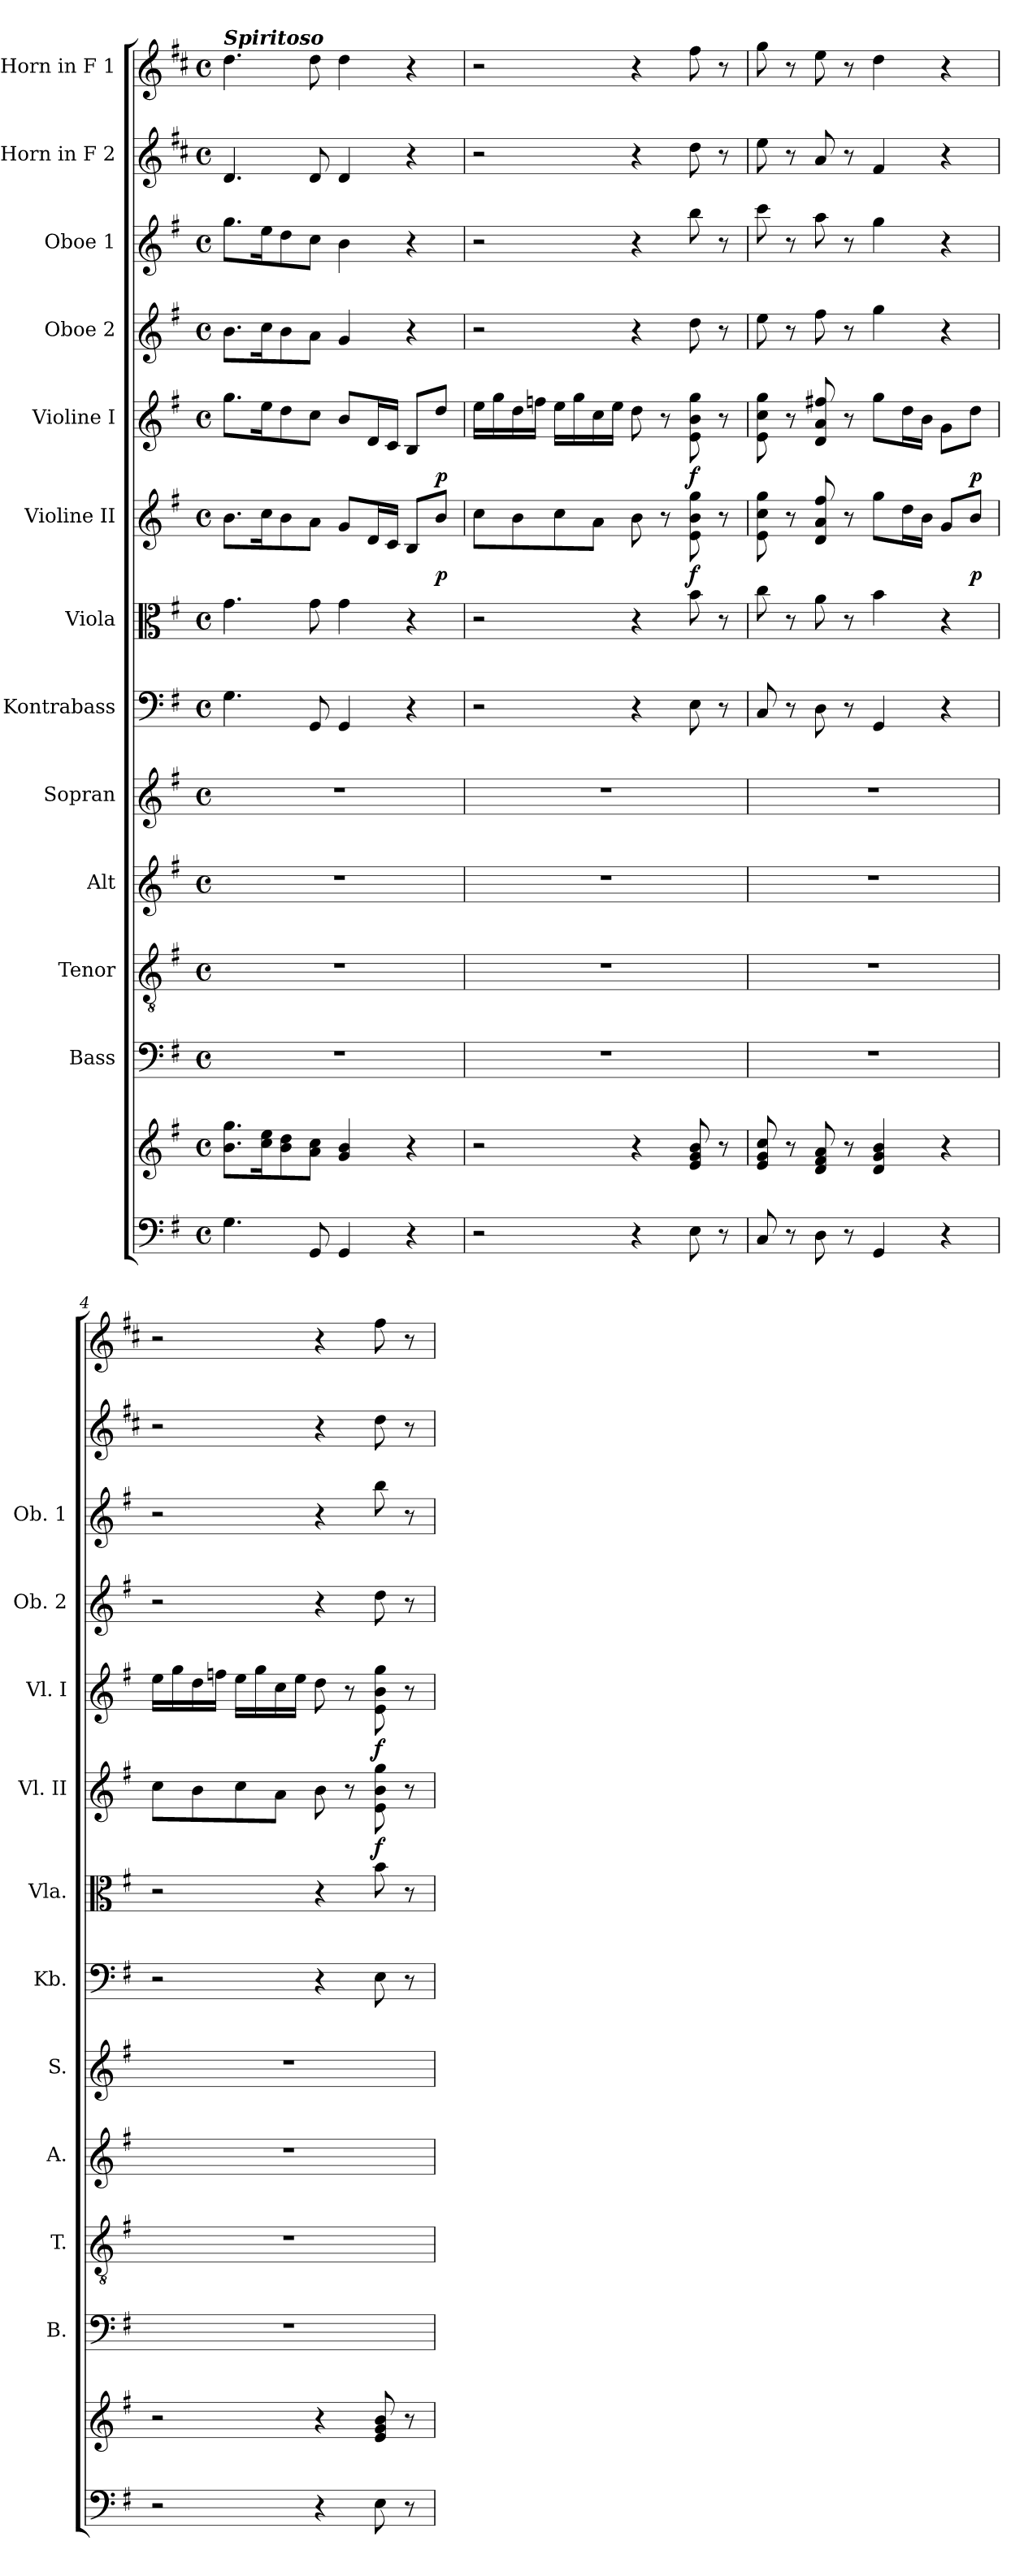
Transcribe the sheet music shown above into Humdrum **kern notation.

**kern	**kern	**kern	**kern	**kern	**kern	**kern	**kern	**kern	**dynam	**kern	**dynam	**kern	**kern	**kern	**kern
*part13	*part13	*part12	*part11	*part10	*part9	*part8	*part7	*part6	*part6	*part5	*part5	*part4	*part3	*part2	*part1
*staff14	*staff13	*staff12	*staff11	*staff10	*staff9	*staff8	*staff7	*staff6	*staff6	*staff5	*staff5	*staff4	*staff3	*staff2	*staff1
*	*	*I"Bass	*I"Tenor	*I"Alt	*I"Sopran	*I"Kontrabass	*I"Viola	*I"Violine II	*	*I"Violine I	*	*I"Oboe 2	*I"Oboe 1	*I"Horn in F 2	*I"Horn in F 1
*	*	*I'B.	*I'T.	*I'A.	*I'S.	*I'Kb.	*I'Vla.	*I'Vl. II	*	*I'Vl. I	*	*I'Ob. 2	*I'Ob. 1	*	*
*clefF4	*clefG2	*clefF4	*clefGv2	*clefG2	*clefG2	*clefF4	*clefC3	*clefG2	*	*clefG2	*	*clefG2	*clefG2	*clefG2	*clefG2
*	*	*	*	*	*	*ITrd7c12	*	*	*	*	*	*	*	*ITrd4c7	*ITrd4c7
*k[f#]	*k[f#]	*k[f#]	*k[f#]	*k[f#]	*k[f#]	*k[f#]	*k[f#]	*k[f#]	*	*k[f#]	*	*k[f#]	*k[f#]	*k[f#]	*k[f#]
*G:	*G:	*G:	*G:	*G:	*G:	*G:	*G:	*G:	*	*G:	*	*G:	*G:	*G:	*G:
*M4/4	*M4/4	*M4/4	*M4/4	*M4/4	*M4/4	*M4/4	*M4/4	*M4/4	*	*M4/4	*	*M4/4	*M4/4	*M4/4	*M4/4
*met(c)	*met(c)	*met(c)	*met(c)	*met(c)	*met(c)	*met(c)	*met(c)	*met(c)	*	*met(c)	*	*met(c)	*met(c)	*met(c)	*met(c)
=1	=1	=1	=1	=1	=1	=1	=1	=1	=1	=1	=1	=1	=1	=1	=1
!	!	!	!	!	!	!	!	!	!	!	!	!	!	!	!LO:TX:a:Bi:t=Spiritoso
4.G\	8.b\ 8.gg\L	1r	1r	1r	1r	4.GG\	4.g\	8.b\L	.	8.gg\L	.	8.b\L	8.gg\L	4.G/	4.g\
.	16cc\ 16ee\k	.	.	.	.	.	.	16cc\k	.	16ee\k	.	16cc\k	16ee\k	.	.
.	8b\ 8dd\	.	.	.	.	.	.	8b\	.	8dd\	.	8b\	8dd\	.	.
8GG/	8a\ 8cc\J	.	.	.	.	8GGG/	8g\	8a\J	.	8cc\J	.	8a\J	8cc\J	8G/	8g\
4GG/	4g/ 4b/	.	.	.	.	4GGG/	4g\	8g/L	.	8b/L	.	4g/	4b\	4G/	4g\
.	.	.	.	.	.	.	.	16d/L	.	16d/L	.	.	.	.	.
.	.	.	.	.	.	.	.	16c/JJ	.	16c/JJ	.	.	.	.	.
4r	4r	.	.	.	.	4r	4r	8B/L	.	8B/L	.	4r	4r	4r	4r
!	!	!	!	!	!	!	!	!	!LO:DY:b	!	!LO:DY:b	!	!	!	!
.	.	.	.	.	.	.	.	8b/J	p	8dd/J	p	.	.	.	.
=2	=2	=2	=2	=2	=2	=2	=2	=2	=2	=2	=2	=2	=2	=2	=2
2r	2r	1r	1r	1r	1r	2r	2r	8cc\L	.	16ee\LL	.	2r	2r	2r	2r
.	.	.	.	.	.	.	.	.	.	16gg\	.	.	.	.	.
.	.	.	.	.	.	.	.	8b\	.	16dd\	.	.	.	.	.
.	.	.	.	.	.	.	.	.	.	16ffn\JJ	.	.	.	.	.
.	.	.	.	.	.	.	.	8cc\	.	16ee\LL	.	.	.	.	.
.	.	.	.	.	.	.	.	.	.	16gg\	.	.	.	.	.
.	.	.	.	.	.	.	.	8a\J	.	16cc\	.	.	.	.	.
.	.	.	.	.	.	.	.	.	.	16ee\JJ	.	.	.	.	.
4r	4r	.	.	.	.	4r	4r	8b\	.	8dd\	.	4r	4r	4r	4r
.	.	.	.	.	.	.	.	8r	.	8r	.	.	.	.	.
!	!	!	!	!	!	!	!	!	!LO:DY:b	!	!LO:DY:b	!	!	!	!
8E\	8e/ 8g/ 8b/	.	.	.	.	8EE\	8b\	8e\ 8b\ 8gg\	f	8e\ 8b\ 8gg\	f	8dd\	8bb\	8g\	8b\
8r	8r	.	.	.	.	8r	8r	8r	.	8r	.	8r	8r	8r	8r
=3	=3	=3	=3	=3	=3	=3	=3	=3	=3	=3	=3	=3	=3	=3	=3
8C/	8e/ 8g/ 8cc/	1r	1r	1r	1r	8CC/	8cc\	8e\ 8cc\ 8gg\	.	8e\ 8cc\ 8gg\	.	8ee\	8ccc\	8a\	8cc\
8r	8r	.	.	.	.	8r	8r	8r	.	8r	.	8r	8r	8r	8r
8D\	8d/ 8f#/ 8a/	.	.	.	.	8DD\	8a\	8d/ 8a/ 8ff#/	.	8d/ 8a/ 8ff#X/	.	8ff#\	8aa\	8d/	8a\
8r	8r	.	.	.	.	8r	8r	8r	.	8r	.	8r	8r	8r	8r
4GG/	4d/ 4g/ 4b/	.	.	.	.	4GGG/	4b\	8gg\L	.	8gg\L	.	4gg\	4gg\	4B/	4g\
.	.	.	.	.	.	.	.	16dd\L	.	16dd\L	.	.	.	.	.
.	.	.	.	.	.	.	.	16b\JJ	.	16b\JJ	.	.	.	.	.
4r	4r	.	.	.	.	4r	4r	8g/L	.	8g\L	.	4r	4r	4r	4r
!	!	!	!	!	!	!	!	!	!LO:DY:b	!	!LO:DY:b	!	!	!	!
.	.	.	.	.	.	.	.	8b/J	p	8dd\J	p	.	.	.	.
=4	=4	=4	=4	=4	=4	=4	=4	=4	=4	=4	=4	=4	=4	=4	=4
2r	2r	1r	1r	1r	1r	2r	2r	8cc\L	.	16ee\LL	.	2r	2r	2r	2r
.	.	.	.	.	.	.	.	.	.	16gg\	.	.	.	.	.
.	.	.	.	.	.	.	.	8b\	.	16dd\	.	.	.	.	.
.	.	.	.	.	.	.	.	.	.	16ffn\JJ	.	.	.	.	.
.	.	.	.	.	.	.	.	8cc\	.	16ee\LL	.	.	.	.	.
.	.	.	.	.	.	.	.	.	.	16gg\	.	.	.	.	.
.	.	.	.	.	.	.	.	8a\J	.	16cc\	.	.	.	.	.
.	.	.	.	.	.	.	.	.	.	16ee\JJ	.	.	.	.	.
4r	4r	.	.	.	.	4r	4r	8b\	.	8dd\	.	4r	4r	4r	4r
.	.	.	.	.	.	.	.	8r	.	8r	.	.	.	.	.
!	!	!	!	!	!	!	!	!	!LO:DY:b	!	!LO:DY:b	!	!	!	!
8E\	8e/ 8g/ 8b/	.	.	.	.	8EE\	8b\	8e\ 8b\ 8gg\	f	8e\ 8b\ 8gg\	f	8dd\	8bb\	8g\	8b\
8r	8r	.	.	.	.	8r	8r	8r	.	8r	.	8r	8r	8r	8r
=	=	=	=	=	=	=	=	=	=	=	=	=	=	=	=
*-	*-	*-	*-	*-	*-	*-	*-	*-	*-	*-	*-	*-	*-	*-	*-
